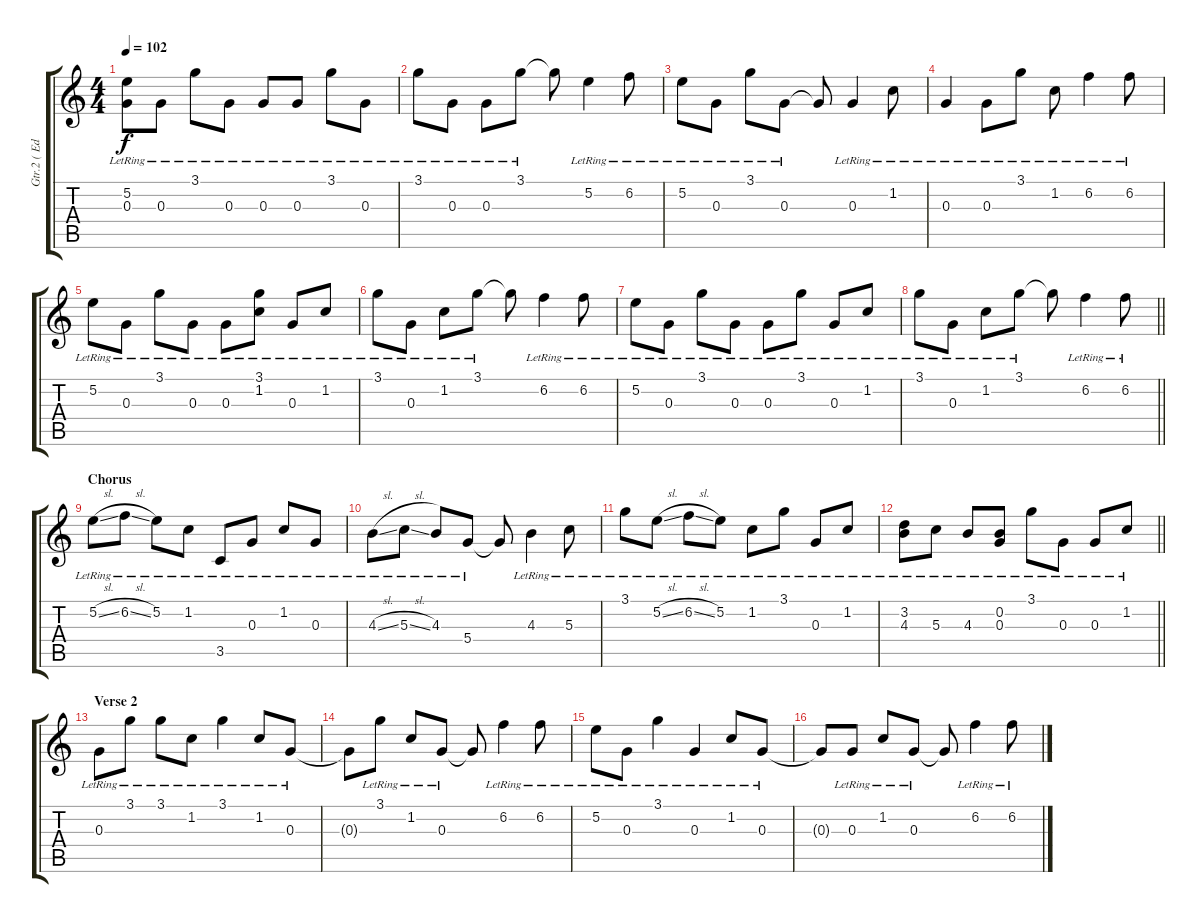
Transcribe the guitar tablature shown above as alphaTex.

\track ("Gtr.2 ( Edward O'Brien )" "Gtr.2 ( Ed") {instrument electricguitarclean}
\staff {score tabs}
\tuning (E4 B3 G3 D3 A2 E2) {hide}
\ts (4 4)
\tempo 102
\clef g2
\ks c
(5.2{lr} 0.3{lr}).8{dy f} 0.3{lr}.8 3.1{lr}.8 0.3{lr}.8 0.3{lr}.8 0.3{lr}.8 3.1{lr}.8 0.3{lr}.8 |
3.1{lr}.8 0.3{lr}.8 0.3{lr}.8 3.1{lr}.8 3.1{t}.8 5.2{lr}.4 6.2{lr}.8 |
5.2{lr}.8 0.3{lr}.8 3.1{lr}.8 0.3{lr}.8 0.3{t}.8 0.3{lr}.4 1.2{lr}.8 |
0.3{lr}.4 0.3{lr}.8 3.1{lr}.8 1.2{lr}.8 6.2{lr}.4 6.2{lr}.8 |
5.2{lr}.8 0.3{lr}.8 3.1{lr}.8 0.3{lr}.8 0.3{lr}.8 (3.1{lr} 1.2{lr}).8 0.3{lr}.8 1.2{lr}.8 |
3.1{lr}.8 0.3{lr}.8 1.2{lr}.8 3.1{lr}.8 3.1{t}.8 6.2{lr}.4 6.2{lr}.8 |
5.2{lr}.8 0.3{lr}.8 3.1{lr}.8 0.3{lr}.8 0.3{lr}.8 3.1{lr}.8 0.3{lr}.8 1.2{lr}.8 |
\barLineRight lightlight
3.1{lr}.8 0.3{lr}.8 1.2{lr}.8 3.1{lr}.8 3.1{t}.8 6.2{lr}.4 6.2{lr}.8 |
\section ("" "Chorus")
5.2{sl lr}.8{volume 9 instrument electricguitarclean} 6.2{sl lr}.8 5.2{lr}.8 1.2{lr}.8 3.5{lr}.8 0.3{lr}.8 1.2{lr}.8 0.3{lr}.8 |
4.3{sl lr}.8 5.3{sl lr}.8 4.3{lr}.8 5.4{lr}.8 5.4{t}.8 4.3{lr}.4 5.3{lr}.8 |
3.1{lr}.8 5.2{sl lr}.8 6.2{sl lr}.8 5.2{lr}.8 1.2{lr}.8 3.1{lr}.8 0.3{lr}.8 1.2{lr}.8 |
\barLineRight lightlight
(3.2{lr} 4.3{lr}).8 5.3{lr}.8 4.3{lr}.8 (0.2{lr} 0.3{lr}).8 3.1{lr}.8 0.3{lr}.8 0.3{lr}.8 1.2{lr}.8 |
\section ("" "Verse 2")
0.3{lr}.8{volume 16 instrument electricguitarclean} 3.1{lr}.8 3.1{lr}.8 1.2{lr}.8 3.1{lr}.4 1.2{lr}.8 0.3{lr}.8 |
0.3{t}.8 3.1{lr}.8 1.2{lr}.8 0.3{lr}.8 0.3{t}.8 6.2{lr}.4 6.2{lr}.8 |
5.2{lr}.8 0.3{lr}.8 3.1{lr}.4 0.3{lr}.4 1.2{lr}.8 0.3{lr}.8 |
0.3{t}.8 0.3{lr}.8 1.2{lr}.8 0.3{lr}.8 0.3{t}.8 6.2{lr}.4 6.2{lr}.8
